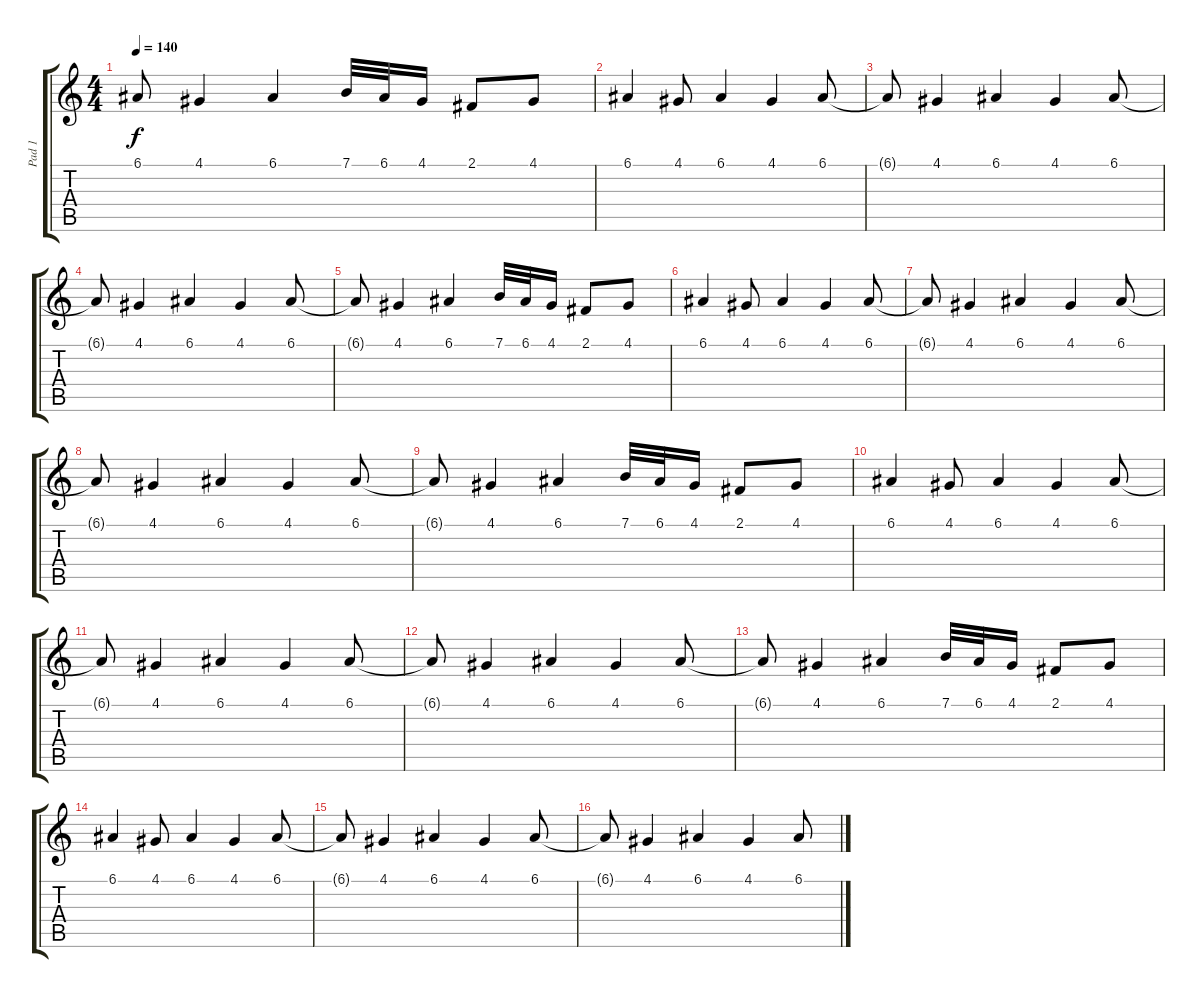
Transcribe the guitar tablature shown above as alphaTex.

\track ("Pad 1" "Pad 1") {instrument pad4choir}
\staff {score tabs}
\tuning (E4 B3 G3 D3 A2 E2) {hide}
\ts (4 4)
\tempo 140
\clef g2
\ks c
6.1{t}.8{dy f} 4.1.4 6.1.4 7.1.32 6.1.32 4.1.16 2.1.8 4.1.8 |
6.1.4 4.1.8 6.1.4 4.1.4 6.1.8 |
6.1{t}.8 4.1.4 6.1.4 4.1.4 6.1.8 |
6.1{t}.8 4.1.4 6.1.4 4.1.4 6.1.8 |
6.1{t}.8 4.1.4 6.1.4 7.1.32 6.1.32 4.1.16 2.1.8 4.1.8 |
6.1.4 4.1.8 6.1.4 4.1.4 6.1.8 |
6.1{t}.8 4.1.4 6.1.4 4.1.4 6.1.8 |
6.1{t}.8 4.1.4 6.1.4 4.1.4 6.1.8 |
6.1{t}.8 4.1.4 6.1.4 7.1.32 6.1.32 4.1.16 2.1.8 4.1.8 |
6.1.4 4.1.8 6.1.4 4.1.4 6.1.8 |
6.1{t}.8 4.1.4 6.1.4 4.1.4 6.1.8 |
6.1{t}.8 4.1.4 6.1.4 4.1.4 6.1.8 |
6.1{t}.8 4.1.4 6.1.4 7.1.32 6.1.32 4.1.16 2.1.8 4.1.8 |
6.1.4 4.1.8 6.1.4 4.1.4 6.1.8 |
6.1{t}.8 4.1.4 6.1.4 4.1.4 6.1.8 |
6.1{t}.8 4.1.4 6.1.4 4.1.4 6.1.8
